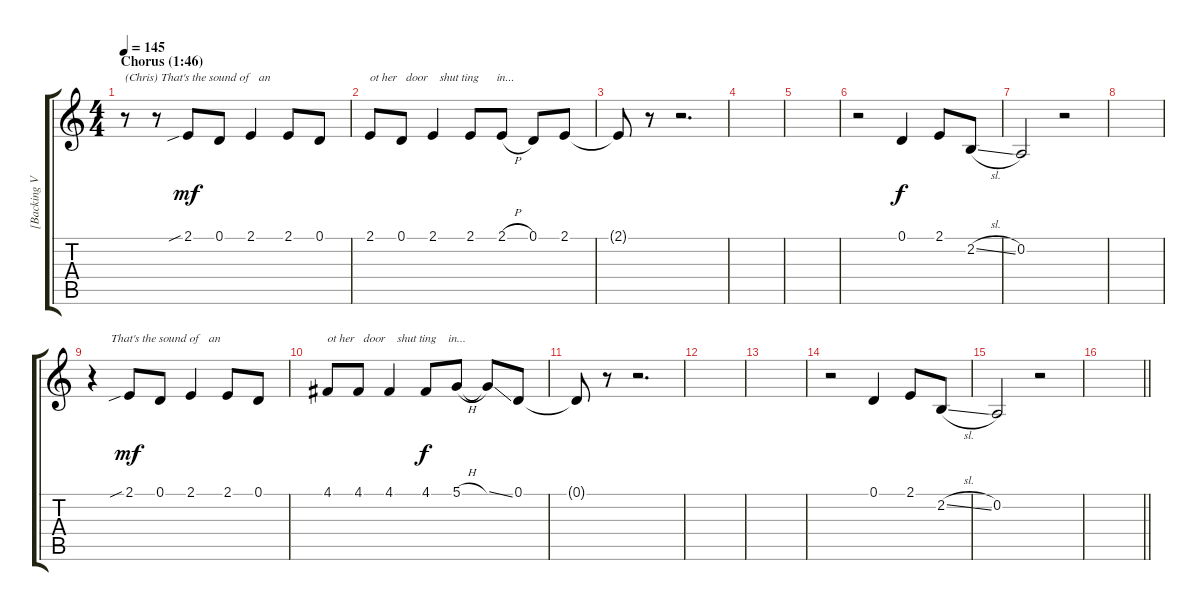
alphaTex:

\track ("[Backing Vocals]" "[Backing V") {instrument voiceoohs}
\staff {score tabs}
\tuning (D4 A3 F3 C3 G2 C2) {hide}
\ts (4 4)
\section ("" "Chorus (1:46)")
\tempo 145
\clef g2
\ks c
r.8{txt "(Chris) That's the sound of   an" dy mf instrument voiceoohs} r.8 2.1{sib}.8 0.1.8 2.1.4 2.1.8 0.1.8 |
2.1.8{txt "ot her   door    shut ting      in..."} 0.1.8 2.1.4 2.1.8 2.1{h}.8 0.1.8 2.1.8 |
2.1{t}.8 r.8 r.2{d} |
|
|
r.2 0.1.4{dy f} 2.1.8 2.2{sl}.8 |
0.2.2 r.2 |
|
r.4{txt "      That's the sound of   an"} 2.1{sib}.8{dy mf} 0.1.8 2.1.4 2.1.8 0.1.8 |
4.1.8{txt "ot her   door    shut ting    in..."} 4.1.8 4.1.4 4.1.8{dy f} 5.1{h}.8 5.1{ss t}.8 0.1.8 |
0.1{t}.8 r.8 r.2{d} |
|
|
r.2 0.1.4 2.1.8 2.2{sl}.8 |
0.2.2 r.2 |
\barLineRight lightlight
